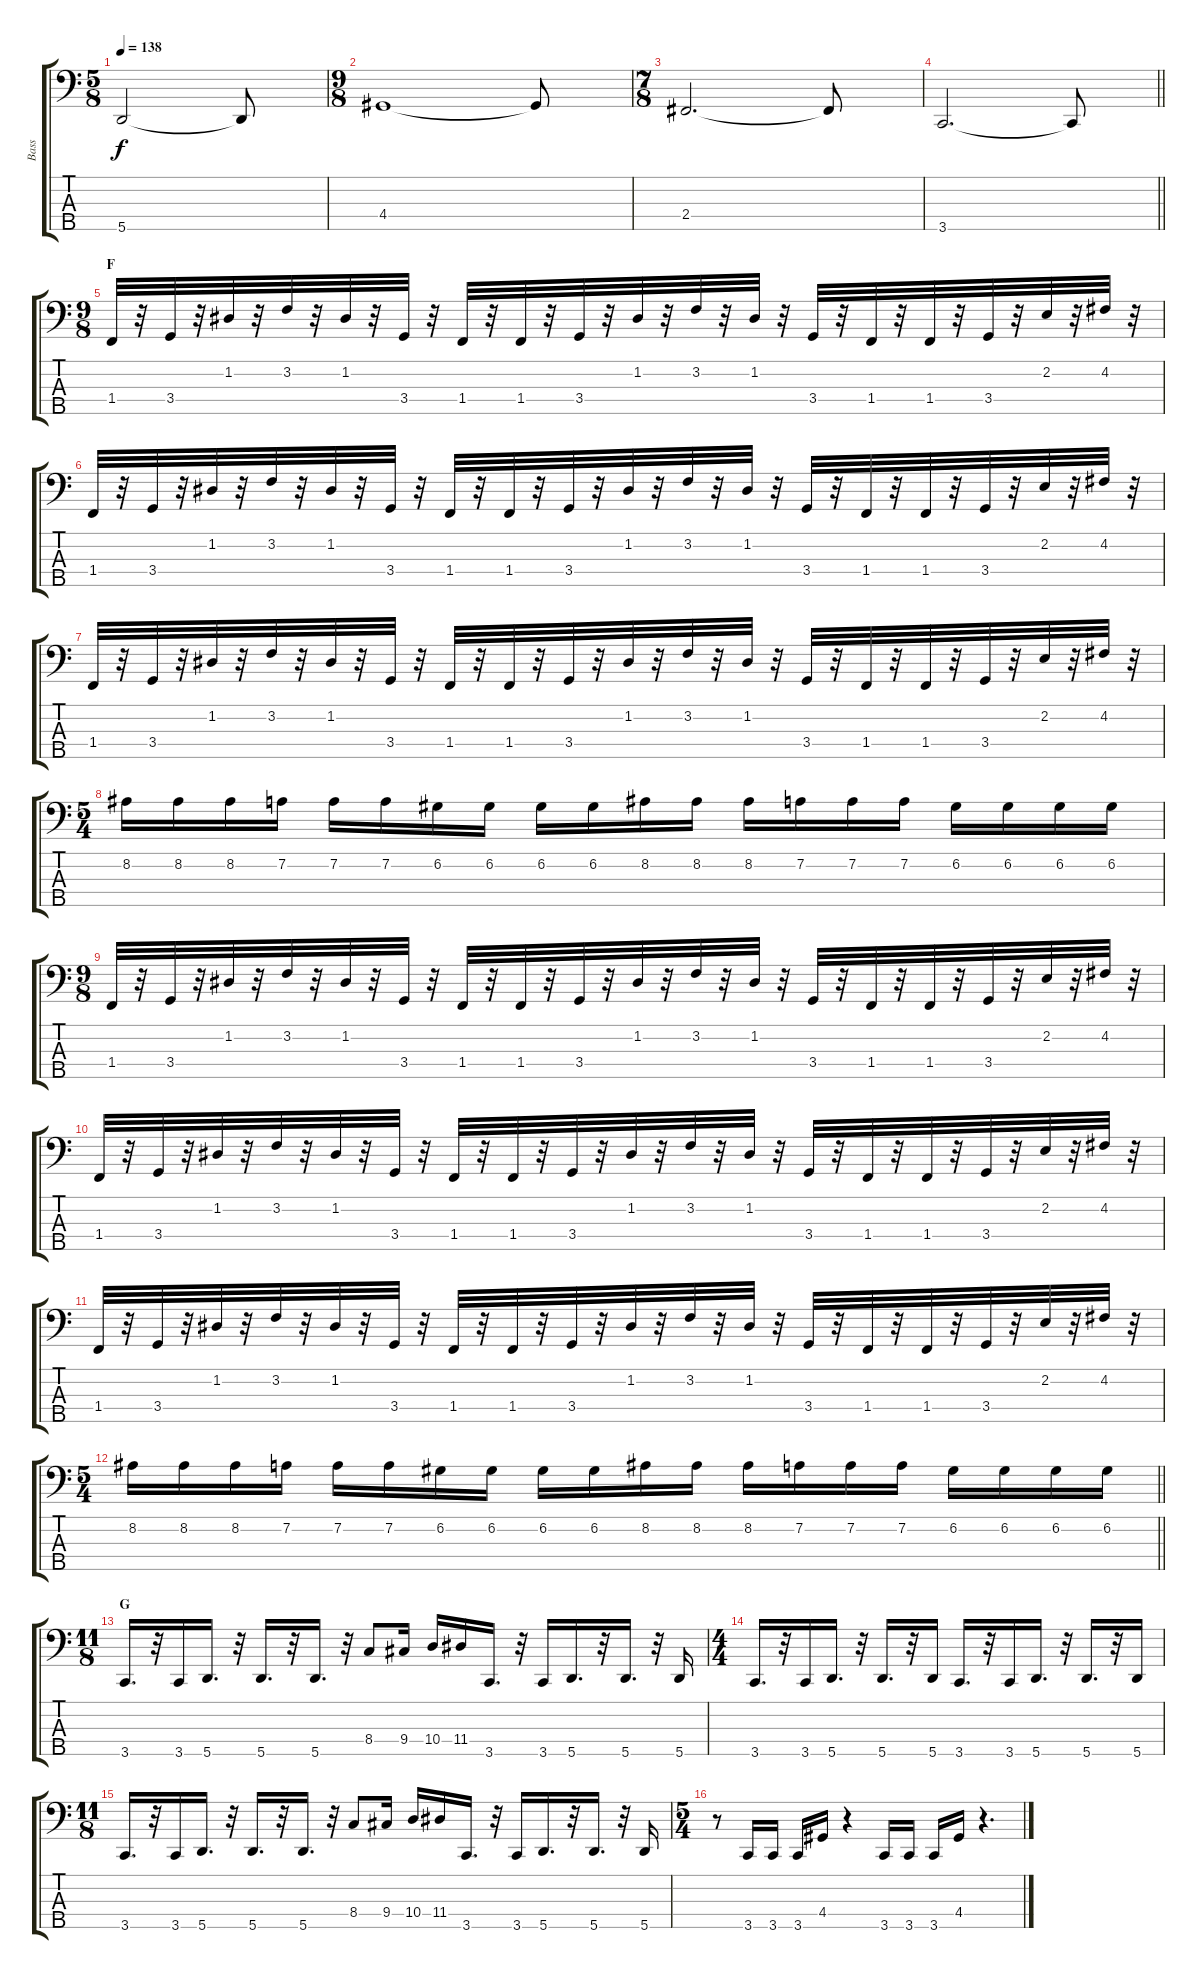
\track ("Bass" "Bass") {instrument electricbassfinger}
\staff {score tabs}
\tuning (G2 D2 A1 E1 A0) {hide}
\ts (5 8)
\tempo 138
\clef f4
\ks c
5.5.2{dy f} 5.5{t}.8 |
\ts (9 8)
4.4.1 4.4{t}.8 |
\ts (7 8)
2.4.2{d} 2.4{t}.8 |
\barLineRight lightlight
3.5.2{d} 3.5{t}.8 |
\ts (9 8)
\section ("" "F")
1.4.32 r.32 3.4.32 r.32 1.2.32 r.32 3.2.32 r.32 1.2.32 r.32 3.4.32 r.32 1.4.32 r.32 1.4.32 r.32 3.4.32 r.32 1.2.32 r.32 3.2.32 r.32 1.2.32 r.32 3.4.32 r.32 1.4.32 r.32 1.4.32 r.32 3.4.32 r.32 2.2.32 r.32 4.2.32 r.32 |
1.4.32 r.32 3.4.32 r.32 1.2.32 r.32 3.2.32 r.32 1.2.32 r.32 3.4.32 r.32 1.4.32 r.32 1.4.32 r.32 3.4.32 r.32 1.2.32 r.32 3.2.32 r.32 1.2.32 r.32 3.4.32 r.32 1.4.32 r.32 1.4.32 r.32 3.4.32 r.32 2.2.32 r.32 4.2.32 r.32 |
1.4.32 r.32 3.4.32 r.32 1.2.32 r.32 3.2.32 r.32 1.2.32 r.32 3.4.32 r.32 1.4.32 r.32 1.4.32 r.32 3.4.32 r.32 1.2.32 r.32 3.2.32 r.32 1.2.32 r.32 3.4.32 r.32 1.4.32 r.32 1.4.32 r.32 3.4.32 r.32 2.2.32 r.32 4.2.32 r.32 |
\ts (5 4)
8.2.16 8.2.16 8.2.16 7.2.16 7.2.16 7.2.16 6.2.16 6.2.16 6.2.16 6.2.16 8.2.16 8.2.16 8.2.16 7.2.16 7.2.16 7.2.16 6.2.16 6.2.16 6.2.16 6.2.16 |
\ts (9 8)
1.4.32 r.32 3.4.32 r.32 1.2.32 r.32 3.2.32 r.32 1.2.32 r.32 3.4.32 r.32 1.4.32 r.32 1.4.32 r.32 3.4.32 r.32 1.2.32 r.32 3.2.32 r.32 1.2.32 r.32 3.4.32 r.32 1.4.32 r.32 1.4.32 r.32 3.4.32 r.32 2.2.32 r.32 4.2.32 r.32 |
1.4.32 r.32 3.4.32 r.32 1.2.32 r.32 3.2.32 r.32 1.2.32 r.32 3.4.32 r.32 1.4.32 r.32 1.4.32 r.32 3.4.32 r.32 1.2.32 r.32 3.2.32 r.32 1.2.32 r.32 3.4.32 r.32 1.4.32 r.32 1.4.32 r.32 3.4.32 r.32 2.2.32 r.32 4.2.32 r.32 |
1.4.32 r.32 3.4.32 r.32 1.2.32 r.32 3.2.32 r.32 1.2.32 r.32 3.4.32 r.32 1.4.32 r.32 1.4.32 r.32 3.4.32 r.32 1.2.32 r.32 3.2.32 r.32 1.2.32 r.32 3.4.32 r.32 1.4.32 r.32 1.4.32 r.32 3.4.32 r.32 2.2.32 r.32 4.2.32 r.32 |
\ts (5 4)
\barLineRight lightlight
8.2.16 8.2.16 8.2.16 7.2.16 7.2.16 7.2.16 6.2.16 6.2.16 6.2.16 6.2.16 8.2.16 8.2.16 8.2.16 7.2.16 7.2.16 7.2.16 6.2.16 6.2.16 6.2.16 6.2.16 |
\ts (11 8)
\section ("" "G")
3.5.16{d} r.32 3.5.16 5.5.16{d} r.32 5.5.16{d} r.32 5.5.16{d} r.32 8.4.8 9.4.16 10.4.16 11.4.16 3.5.16{d} r.32 3.5.16 5.5.16{d} r.32 5.5.16{d} r.32 5.5.16 |
\ts (4 4)
3.5.16{d} r.32 3.5.16 5.5.16{d} r.32 5.5.16{d} r.32 5.5.16 3.5.16{d} r.32 3.5.16 5.5.16{d} r.32 5.5.16{d} r.32 5.5.16 |
\ts (11 8)
3.5.16{d} r.32 3.5.16 5.5.16{d} r.32 5.5.16{d} r.32 5.5.16{d} r.32 8.4.8 9.4.16 10.4.16 11.4.16 3.5.16{d} r.32 3.5.16 5.5.16{d} r.32 5.5.16{d} r.32 5.5.16 |
\ts (5 4)
r.8 3.5.16 3.5.16 3.5.16 4.4.16 r.4 3.5.16 3.5.16 3.5.16 4.4.16 r.4{d}
